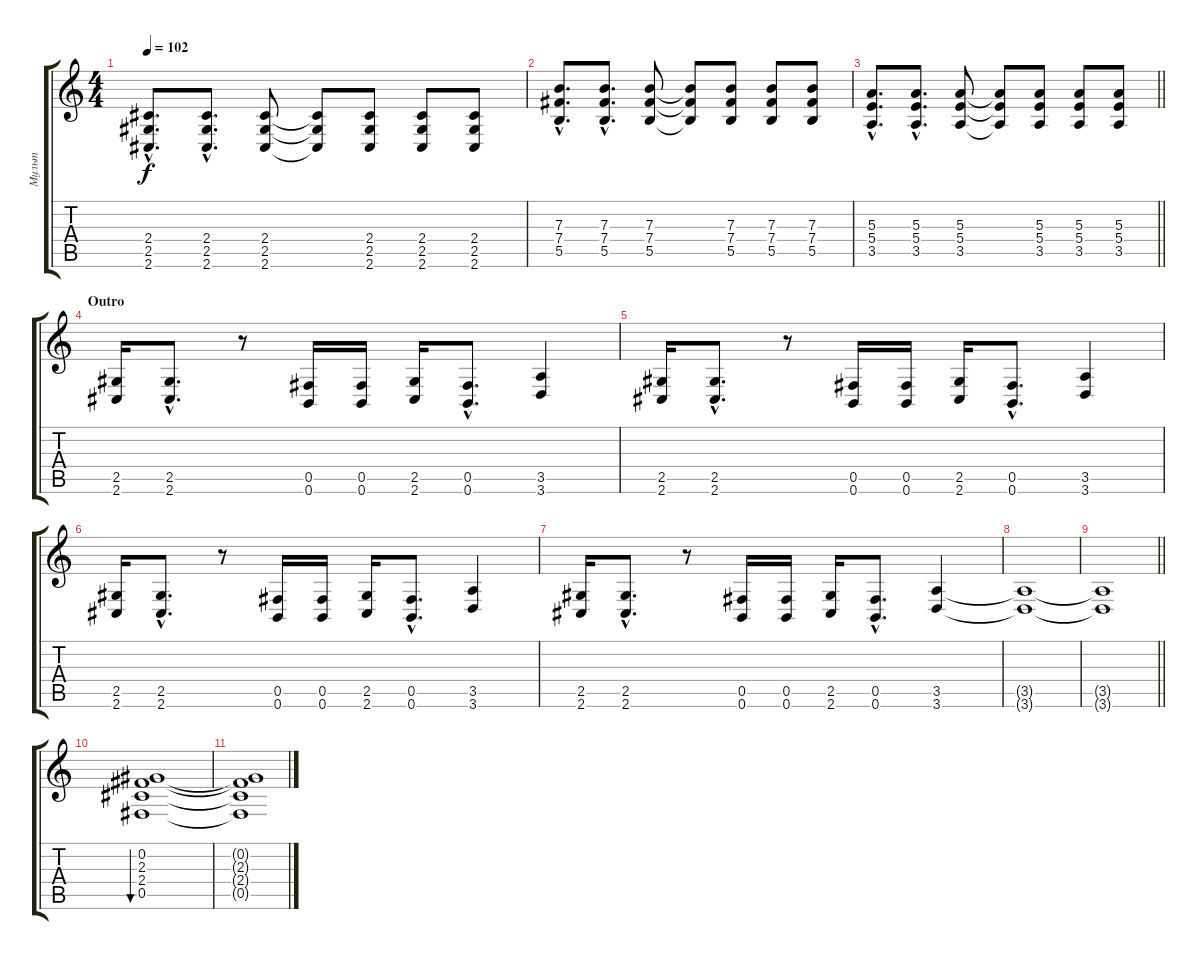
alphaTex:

\track ("Мульт" "Мульт") {instrument electricguitarclean}
\staff {score tabs}
\tuning (Db4 Ab3 E3 B2 Gb2 B1) {hide}
\ts (4 4)
\tempo 102
\clef g2
\ks c
(2.4{hac} 2.5{hac} 2.6{hac}).8{d dy f} (2.4{hac} 2.5{hac} 2.6{hac}).8{d} (2.4 2.5 2.6).8 (2.4{t} 2.5{t} 2.6{t}).8 (2.4 2.5 2.6).8 (2.4 2.5 2.6).8 (2.4 2.5 2.6).8 |
(7.3{hac} 7.4{hac} 5.5{hac}).8{d} (7.3{hac} 7.4{hac} 5.5{hac}).8{d} (7.3 7.4 5.5).8 (7.3{t} 7.4{t} 5.5{t}).8 (7.3 7.4 5.5).8 (7.3 7.4 5.5).8 (7.3 7.4 5.5).8 |
\barLineRight lightlight
(5.3{hac} 5.4{hac} 3.5{hac}).8{d} (5.3{hac} 5.4{hac} 3.5{hac}).8{d} (5.3 5.4 3.5).8 (5.3{t} 5.4{t} 3.5{t}).8 (5.3 5.4 3.5).8 (5.3 5.4 3.5).8 (5.3 5.4 3.5).8 |
\section ("" "Outro")
(2.5 2.6).16 (2.5{hac} 2.6{hac}).8{d} r.8 (0.5 0.6).16 (0.5 0.6).16 (2.5 2.6).16 (0.5{hac} 0.6{hac}).8{d} (3.5 3.6).4 |
(2.5 2.6).16 (2.5{hac} 2.6{hac}).8{d} r.8 (0.5 0.6).16 (0.5 0.6).16 (2.5 2.6).16 (0.5{hac} 0.6{hac}).8{d} (3.5 3.6).4 |
(2.5 2.6).16 (2.5{hac} 2.6{hac}).8{d} r.8 (0.5 0.6).16 (0.5 0.6).16 (2.5 2.6).16 (0.5{hac} 0.6{hac}).8{d} (3.5 3.6).4 |
(2.5 2.6).16 (2.5{hac} 2.6{hac}).8{d} r.8 (0.5 0.6).16 (0.5 0.6).16 (2.5 2.6).16 (0.5{hac} 0.6{hac}).8{d} (3.5 3.6).4 |
(3.5{t} 3.6{t}).1 |
\barLineRight lightlight
(3.5{t} 3.6{t}).1 |
(0.2 2.3 2.4 0.5).1{bu 240 instrument electricguitarjazz} |
(0.2{t} 2.3{t} 2.4{t} 0.5{t}).1
